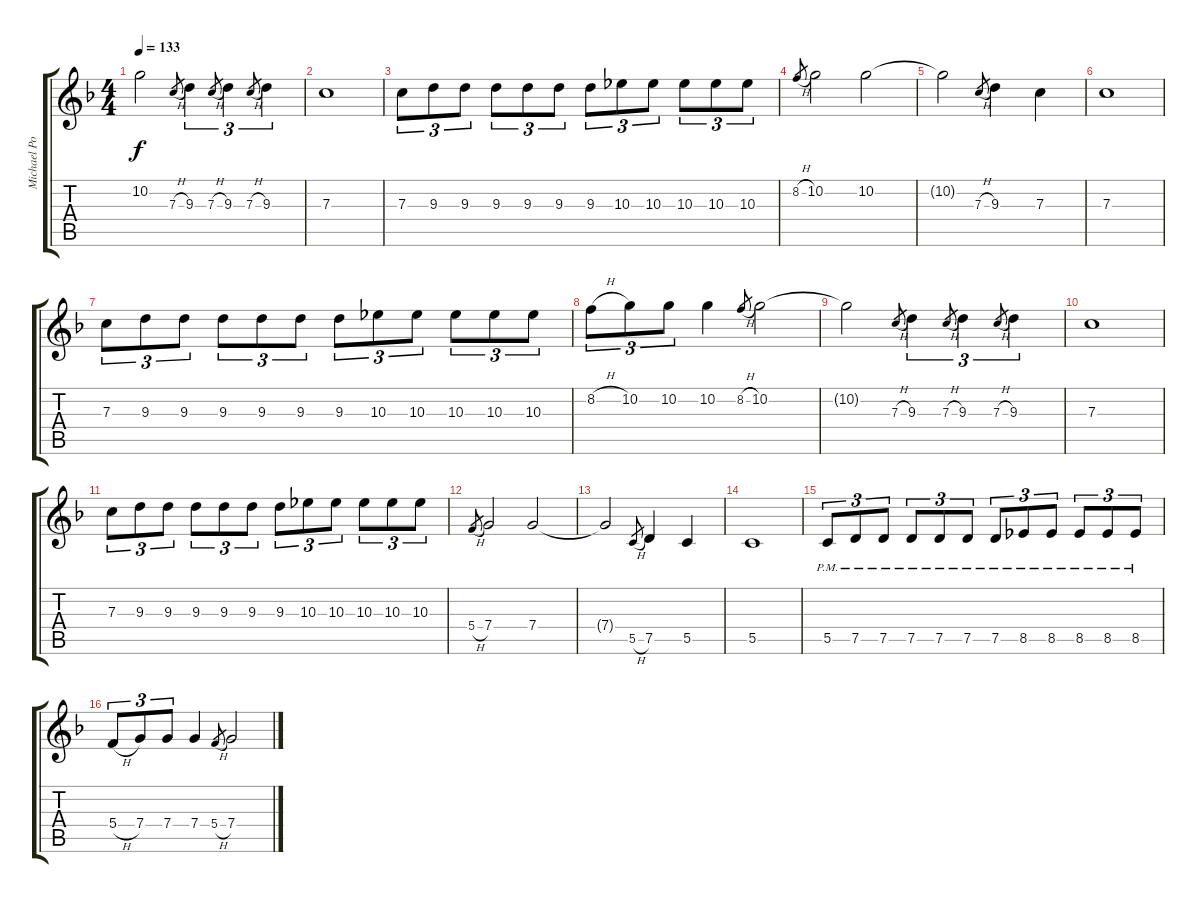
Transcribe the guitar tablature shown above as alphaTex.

\track ("Michael Poulsen" "Michael Po") {instrument distortionguitar}
\staff {score tabs}
\tuning (D4 A3 F3 C3 G2 D2) {hide}
\ts (4 4)
\tempo 133
\clef g2
\ks f
10.2{t}.2{dy f} 7.3{h}.8{gr} 9.3.4{tu (3 2)} 7.3{h}.8{gr} 9.3.4{tu (3 2)} 7.3{h}.8{gr} 9.3.4{tu (3 2)} |
7.3.1 |
7.3.8{tu (3 2)} 9.3.8{tu (3 2)} 9.3.8{tu (3 2)} 9.3.8{tu (3 2)} 9.3.8{tu (3 2)} 9.3.8{tu (3 2)} 9.3.8{tu (3 2)} 10.3.8{tu (3 2)} 10.3.8{tu (3 2)} 10.3.8{tu (3 2)} 10.3.8{tu (3 2)} 10.3.8{tu (3 2)} |
8.2{h}.8{gr} 10.2.2 10.2.2 |
10.2{t}.2 7.3{h}.8{gr} 9.3.4 7.3.4 |
7.3.1 |
7.3.8{tu (3 2)} 9.3.8{tu (3 2)} 9.3.8{tu (3 2)} 9.3.8{tu (3 2)} 9.3.8{tu (3 2)} 9.3.8{tu (3 2)} 9.3.8{tu (3 2)} 10.3.8{tu (3 2)} 10.3.8{tu (3 2)} 10.3.8{tu (3 2)} 10.3.8{tu (3 2)} 10.3.8{tu (3 2)} |
8.2{h}.8{tu (3 2)} 10.2.8{tu (3 2)} 10.2.8{tu (3 2)} 10.2.4 8.2{h}.8{gr} 10.2.2 |
10.2{t}.2 7.3{h}.8{gr} 9.3.4{tu (3 2)} 7.3{h}.8{gr} 9.3.4{tu (3 2)} 7.3{h}.8{gr} 9.3.4{tu (3 2)} |
7.3.1 |
7.3.8{tu (3 2)} 9.3.8{tu (3 2)} 9.3.8{tu (3 2)} 9.3.8{tu (3 2)} 9.3.8{tu (3 2)} 9.3.8{tu (3 2)} 9.3.8{tu (3 2)} 10.3.8{tu (3 2)} 10.3.8{tu (3 2)} 10.3.8{tu (3 2)} 10.3.8{tu (3 2)} 10.3.8{tu (3 2)} |
5.4{h}.8{gr} 7.4.2 7.4.2 |
7.4{t}.2 5.5{h}.8{gr} 7.5.4 5.5.4 |
5.5.1 |
5.5{pm}.8{tu (3 2)} 7.5{pm}.8{tu (3 2)} 7.5{pm}.8{tu (3 2)} 7.5{pm}.8{tu (3 2)} 7.5{pm}.8{tu (3 2)} 7.5{pm}.8{tu (3 2)} 7.5{pm}.8{tu (3 2)} 8.5{pm}.8{tu (3 2)} 8.5{pm}.8{tu (3 2)} 8.5{pm}.8{tu (3 2)} 8.5{pm}.8{tu (3 2)} 8.5{pm}.8{tu (3 2)} |
5.4{h}.8{tu (3 2)} 7.4.8{tu (3 2)} 7.4.8{tu (3 2)} 7.4.4 5.4{h}.8{gr} 7.4.2
